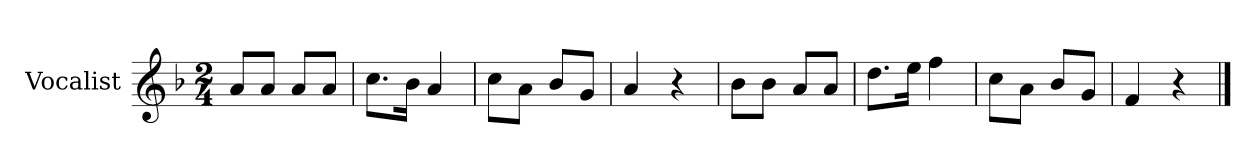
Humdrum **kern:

**kern
*part1
*staff1
*I"Vocalist
*k[b-]
*F:
*M2/4
=1
8aL
8aJ
8aL
8aJ
=2
8.ccL
16b-Jk
4a
=3
8ccL
8aJ
8b-L
8gJ
=4
4a
4r
=5
8b-L
8b-J
8aL
8aJ
=6
8.ddL
16eeJk
4ff
=7
8ccL
8aJ
8b-L
8gJ
=8
4f
4r
==
*-
